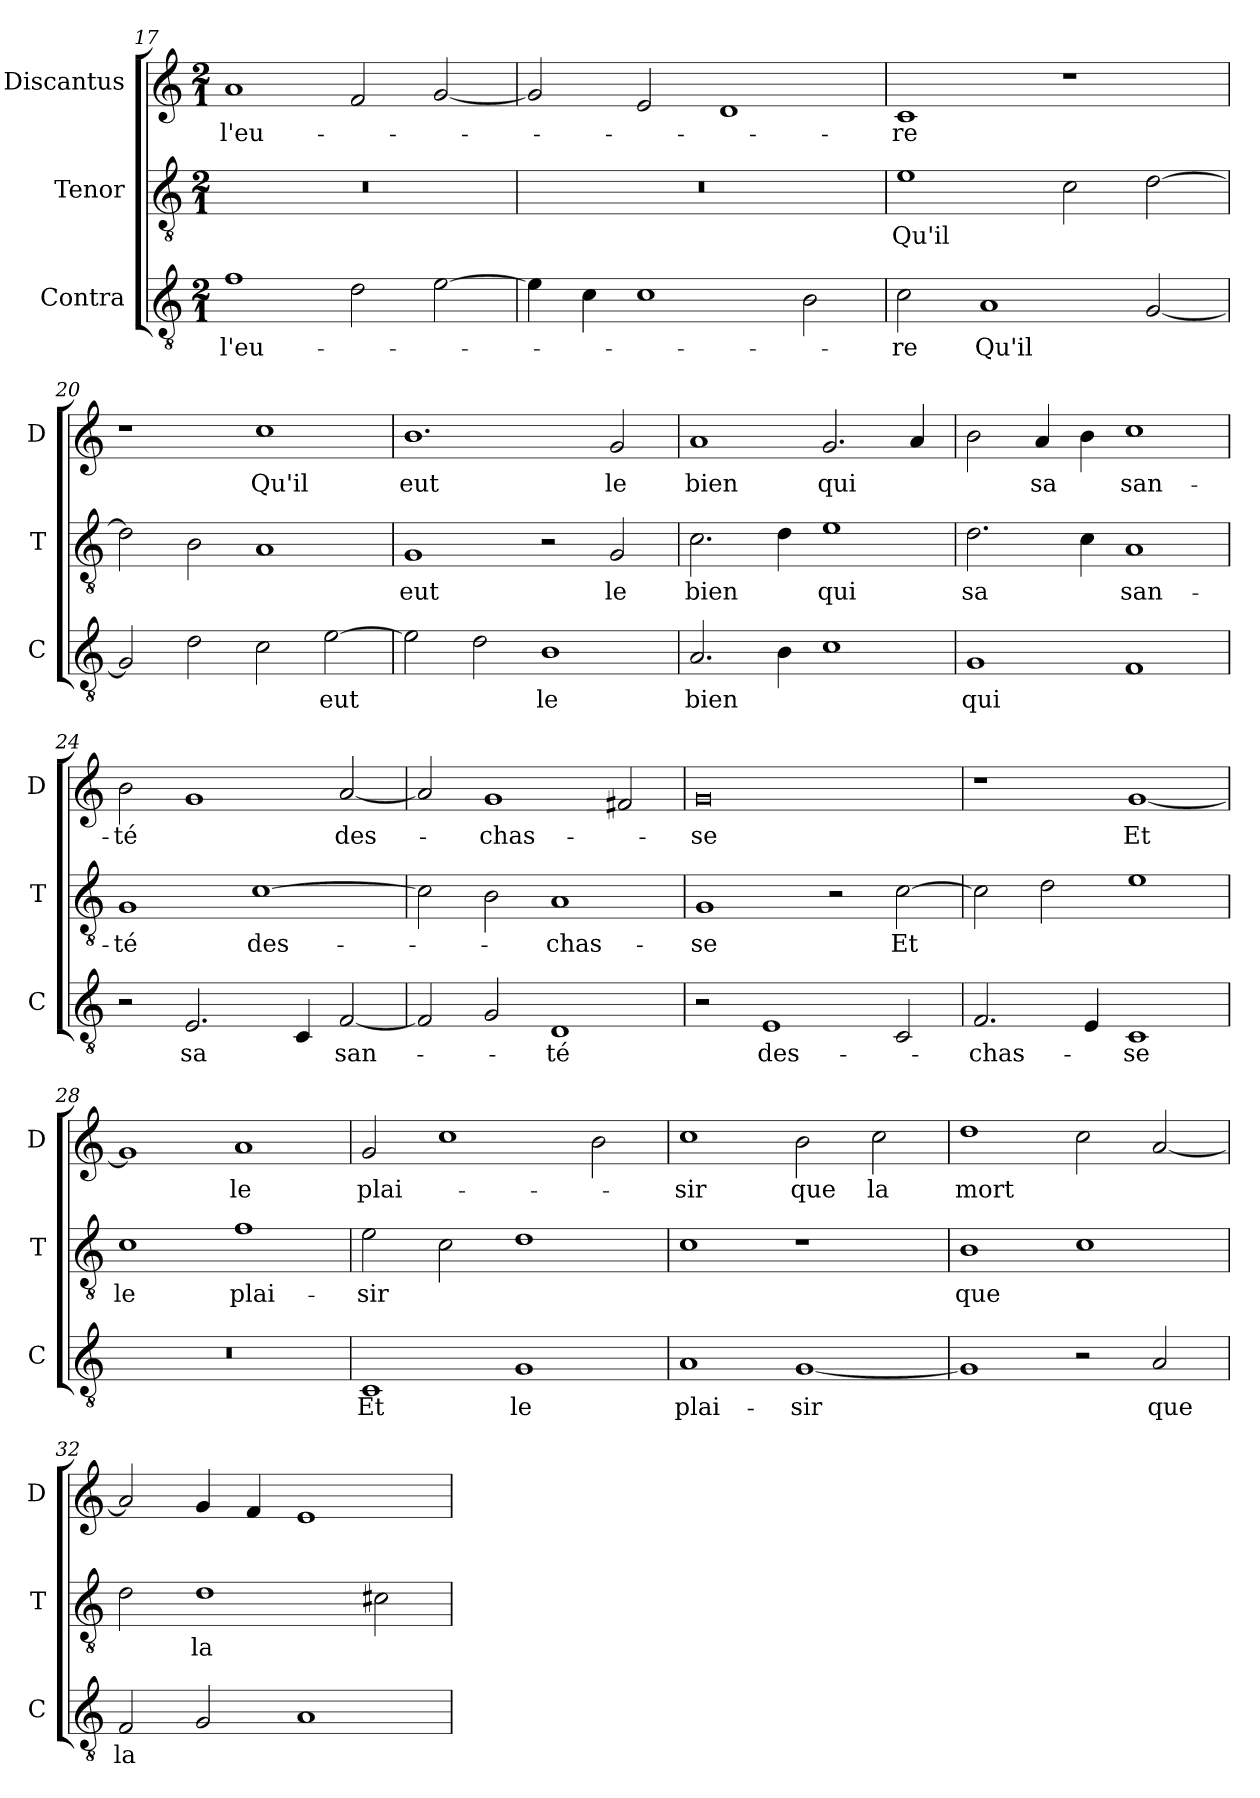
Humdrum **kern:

**kern	**text	**kern	**text	**kern	**text
*part3	*part3	*part2	*part2	*part1	*part1
*staff3	*staff3	*staff2	*staff2	*staff1	*staff1
*I"Contra	*	*I"Tenor	*	*I"Discantus	*
*I'C	*	*I'T	*	*I'D	*
*clefGv2	*	*clefGv2	*	*clefG2	*
*k[]	*	*k[]	*	*k[]	*
*M2/1	*	*M2/1	*	*M2/1	*
=17	=17	=17	=17	=17	=17
1f	l'eu-	0r	.	1a	l'eu-
2d	.	.	.	2f	.
[2e	.	.	.	[2g	.
=18	=18	=18	=18	=18	=18
4e]	.	0r	.	2g]	.
4c	.	.	.	.	.
1c	.	.	.	2e	.
.	.	.	.	1d	.
2B	.	.	.	.	.
=19	=19	=19	=19	=19	=19
2c	-re	1e	Qu'il	1c	-re
1A	Qu'il	.	.	.	.
.	.	2c	.	1r	.
[2G	.	[2d	.	.	.
=20	=20	=20	=20	=20	=20
2G]	.	2d]	.	1r	.
2d	.	2B	.	.	.
2c	.	1A	.	1cc	Qu'il
[2e	eut	.	.	.	.
=21	=21	=21	=21	=21	=21
2e]	.	1G	eut	1.b	eut
2d	.	.	.	.	.
1B	le	2r	.	.	.
.	.	2G	le	2g	le
=22	=22	=22	=22	=22	=22
2.A	bien	2.c	bien	1a	bien
4B	.	4d	.	.	.
1c	.	1e	qui	2.g	qui
.	.	.	.	4a	.
=23	=23	=23	=23	=23	=23
1G	qui	2.d	sa	2b	.
.	.	.	.	4a	sa
.	.	4c	.	4b	.
1F	.	1A	san-	1cc	san-
=24	=24	=24	=24	=24	=24
2r	.	1G	-té	2b	-té
2.E	sa	.	.	1g	.
.	.	[1c	des-	.	.
4C	.	.	.	.	.
[2F	san-	.	.	[2a	des-
=25	=25	=25	=25	=25	=25
2F]	.	2c]	.	2a]	.
2G	.	2B	.	1g	-chas-
1D	-té	1A	-chas-	.	.
.	.	.	.	2f#X	.
=26	=26	=26	=26	=26	=26
2r	.	1G	-se	0g	-se
1E	des-	.	.	.	.
.	.	2r	.	.	.
2C	.	[2c	Et	.	.
=27	=27	=27	=27	=27	=27
2.F	-chas-	2c]	.	1r	.
.	.	2d	.	.	.
4E	.	.	.	.	.
1C	-se	1e	.	[1g	Et
=28	=28	=28	=28	=28	=28
0r	.	1c	le	1g]	.
.	.	1f	plai-	1a	le
=29	=29	=29	=29	=29	=29
1C	Et	2e	-sir	2g	plai-
.	.	2c	.	1cc	.
1G	le	1d	.	.	.
.	.	.	.	2b	.
=30	=30	=30	=30	=30	=30
1A	plai-	1c	.	1cc	-sir
[1G	-sir	1r	.	2b	que
.	.	.	.	2cc	la
=31	=31	=31	=31	=31	=31
1G]	.	1B	que	1dd	mort
2r	.	1c	.	2cc	.
2A	que	.	.	[2a	.
=32	=32	=32	=32	=32	=32
2F	la	2d	.	2a]	.
2G	.	1d	la	4g	.
.	.	.	.	4f	.
1A	.	.	.	1e	.
.	.	2c#X	.	.	.
=	=	=	=	=	=
*-	*-	*-	*-	*-	*-
